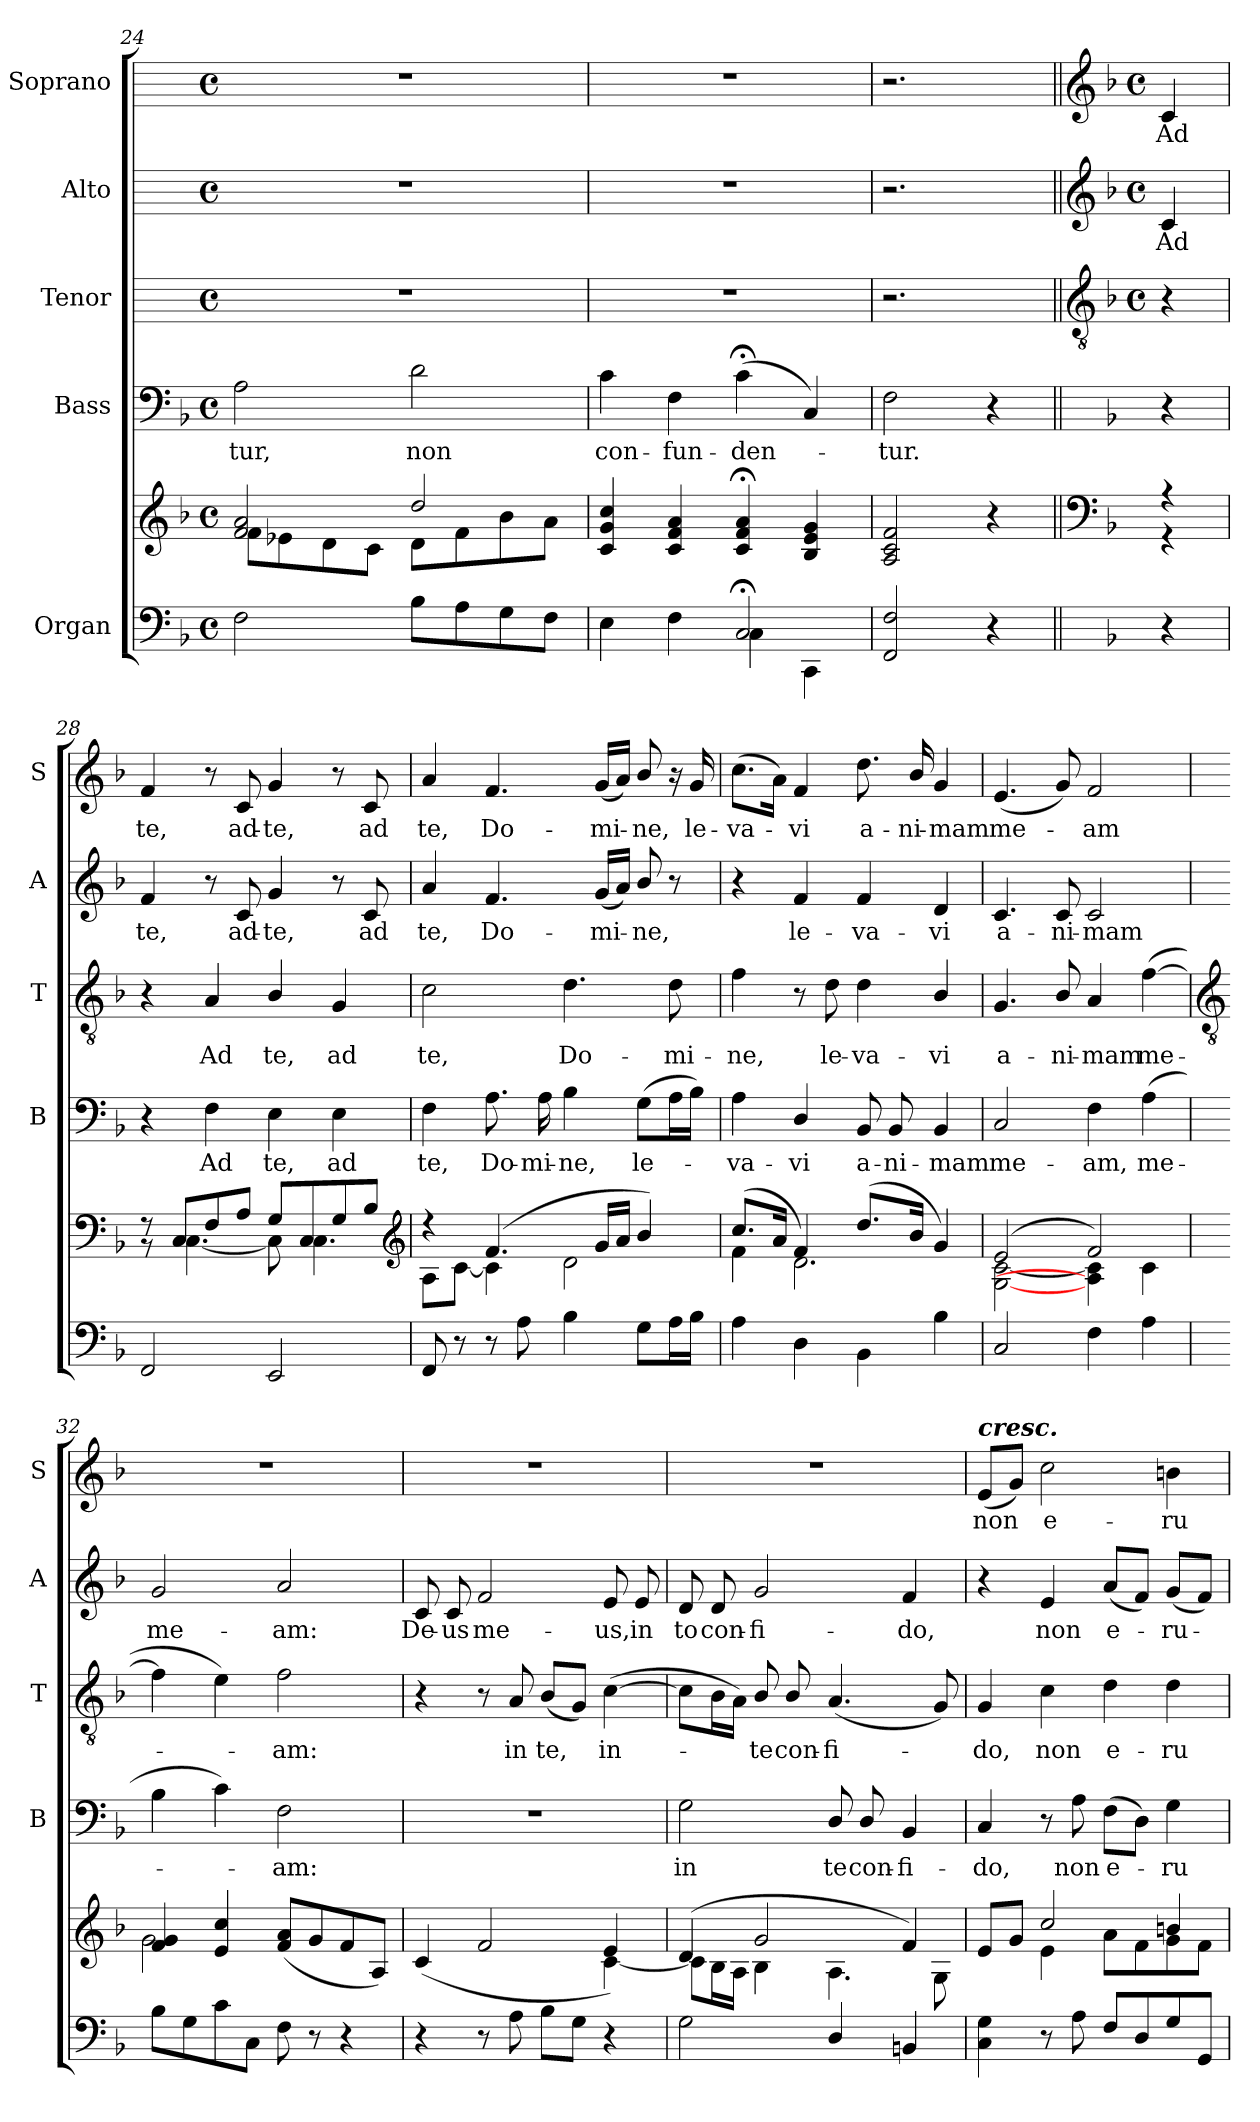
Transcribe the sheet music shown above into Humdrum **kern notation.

**kern	**kern	**kern	**text	**kern	**text	**kern	**text	**kern	**text
*part5	*part5	*part4	*part4	*part3	*part3	*part2	*part2	*part1	*part1
*staff6	*staff5	*staff4	*staff4	*staff3	*staff3	*staff2	*staff2	*staff1	*staff1
*I"Organ	*	*I"Bass	*	*I"Tenor	*	*I"Alto	*	*I"Soprano	*
*	*	*I'B	*	*I'T	*	*I'A	*	*I'S	*
*clefF4	*clefG2	*clefF4	*	*	*	*	*	*	*
*k[b-]	*k[b-]	*k[b-]	*	*	*	*	*	*	*
*F:	*F:	*F:	*	*	*	*	*	*	*
*M4/4	*M4/4	*M4/4	*	*M4/4	*	*M4/4	*	*M4/4	*
*met(c)	*met(c)	*met(c)	*	*met(c)	*	*met(c)	*	*met(c)	*
=24	=24	=24	=24	=24	=24	=24	=24	=24	=24
*^	*^	*	*	*	*	*	*	*	*
!	!	!	!	!	!LO:LY:b	!	!	!	!	!	!
1ryy	2F	2f/ 2a/	8f\L	2A	tur,	1r	.	1r	.	1r	.
.	.	.	8e-X\	.	.	.	.	.	.	.	.
.	.	.	8d\	.	.	.	.	.	.	.	.
.	.	.	8c\J	.	.	.	.	.	.	.	.
!	!	!	!	!	!LO:LY:b	!	!	!	!	!	!
.	8B-L	2dd/	8d\L	2d	non	.	.	.	.	.	.
.	8A	.	8f\	.	.	.	.	.	.	.	.
.	8G	.	8b-\	.	.	.	.	.	.	.	.
.	8FJ	.	8a\J	.	.	.	.	.	.	.	.
=25	=25	=25	=25	=25	=25	=25	=25	=25	=25	=25	=25
!	!	!	!	!	!LO:LY:b	!	!	!	!	!	!
2ryy	4E	4c/ 4g/ 4cc/	1ryy	4c	con-	1r	.	1r	.	1r	.
!	!	!	!	!	!LO:LY:b	!	!	!	!	!	!
.	4F	4c/ 4f/ 4a/	.	4F	-fun-	.	.	.	.	.	.
!	!	!	!	!	!LO:LY:b	!	!	!	!	!	!
2C;</	4C\	4c/;< 4f/;< 4a/;<	.	(4c;<	-den-	.	.	.	.	.	.
.	4CC	4B-/ 4e/ 4g/	.	4C)	.	.	.	.	.	.	.
=26	=26	=26	=26	=26	=26	=26	=26	=26	=26	=26	=26
!	!	!	!	!	!LO:LY:b	!	!	!	!	!	!
2FF/ 2F/	2.ryy	2A/ 2c/ 2f/	2.ryy	2F	tur.	2.r	.	2.r	.	2.r	.
4r	.	4r	.	4r	.	.	.	.	.	.	.
*v	*v	*	*	*	*	*	*	*	*	*	*
!!LO:LB:g=z
=27||	=27||	=27||	=27||	=27||	=27||	=27||	=27||	=27||	=27||	=27||
*	*clefF4	*	*	*	*clefGv2	*	*clefG2	*	*clefG2	*
*	*	*	*	*	*k[b-]	*	*k[b-]	*	*k[b-]	*
*	*	*	*	*	*F:	*	*F:	*	*F:	*
*	*	*	*	*	*M4/4	*	*M4/4	*	*M4/4	*
*	*	*	*	*	*met(c)	*	*met(c)	*	*met(c)	*
!	!	!	!	!	!	!	!	!LO:LY:b	!	!LO:LY:b
4r	4r	4r	4r	.	4r	.	4c	Ad	4c	Ad
=28	=28	=28	=28	=28	=28	=28	=28	=28	=28	=28
!	!	!	!	!	!	!	!	!LO:LY:b	!	!LO:LY:b
2FF	8r	8r	4r	.	4r	.	4f	te,	4f	te,
.	8C/L	[4.C\	.	.	.	.	.	.	.	.
!	!	!	!	!LO:LY:b	!	!LO:LY:b	!	!	!	!
.	8F/	.	4F	Ad	4A	Ad	8r	.	8r	.
!	!	!	!	!	!	!	!	!LO:LY:b	!	!LO:LY:b
.	8A/J	.	.	.	.	.	8c	ad-	8c	ad-
!	!	!	!	!LO:LY:b	!	!LO:LY:b	!	!LO:LY:b	!	!LO:LY:b
2EE	8G/L	8C\]	4E	te,	4B-/	te,	4g	-te,	4g	-te,
.	8C/	4.C\	.	.	.	.	.	.	.	.
!	!	!	!	!LO:LY:b	!	!LO:LY:b	!	!	!	!
.	8G/	.	4E	ad	4G	ad	8r	.	8r	.
!	!	!	!	!	!	!	!	!LO:LY:b	!	!LO:LY:b
.	8B-/J	.	.	.	.	.	8c	ad	8c	ad
*	*clefG2	*	*	*	*	*	*	*	*	*
=29	=29	=29	=29	=29	=29	=29	=29	=29	=29	=29
!	!	!	!	!LO:LY:b	!	!LO:LY:b	!	!LO:LY:b	!	!LO:LY:b
8FF	4r	8A\L	4F	te,	2c	te,	4a	te,	4a	te,
8r	.	[8c\J	.	.	.	.	.	.	.	.
!	!	!	!	!LO:LY:b	!	!	!	!LO:LY:b	!	!LO:LY:b
8r	(>4.f/	4c\]	8.A	Do-	.	.	4.f	Do-	4.f	Do-
8A	.	.	.	.	.	.	.	.	.	.
!	!	!	!	!LO:LY:b	!	!	!	!	!	!
.	.	.	16A	-mi-	.	.	.	.	.	.
!	!	!	!	!LO:LY:b	!	!LO:LY:b	!	!	!	!
4B-	.	2d\	4B-	-ne,	4.d	Do-	.	.	.	.
!	!	!	!	!	!	!	!	!LO:LY:b	!	!LO:LY:b
.	16g/LL	.	.	.	.	.	(<16gLL	-mi-	(<16gLL	-mi-
.	16a/JJ	.	.	.	.	.	16aJJ)	.	16aJJ)	.
!	!	!	!	!LO:LY:b	!	!	!	!LO:LY:b	!	!LO:LY:b
8GL	4b-/)	.	(>8GL	le-	.	.	8b-/	ne,	8b-/	ne,
!	!	!	!	!	!	!LO:LY:b	!	!	!	!
16AL	.	.	16AL	.	8d	-mi-	8r	.	16r	.
!	!	!	!	!	!	!	!	!	!	!LO:LY:b
16B-JJ	.	.	16B-JJ)	.	.	.	.	.	16g	le-
=30	=30	=30	=30	=30	=30	=30	=30	=30	=30	=30
!	!	!	!	!LO:LY:b	!	!LO:LY:b	!	!	!	!LO:LY:b
4A	(>8.cc/L	4f\	4A	va-	4f	-ne,	4r	.	(>8.ccL	-va-
.	16a/J	.	.	.	.	.	.	.	16aJ)	.
!	!	!	!	!LO:LY:b	!	!	!	!LO:LY:b	!	!LO:LY:b
4D	4f/)	2.d\	4D/	-vi	8r	.	4f	le-	4f	vi
!	!	!	!	!	!	!LO:LY:b	!	!	!	!
.	.	.	.	.	8d	le-	.	.	.	.
!	!	!	!	!LO:LY:b	!	!LO:LY:b	!	!LO:LY:b	!	!LO:LY:b
4BB-\	(>8.dd/L	.	8BB-	a-	4d	-va-	4f	-va-	8.dd	a-
!	!	!	!	!LO:LY:b	!	!	!	!	!	!
.	.	.	8BB-	-ni-	.	.	.	.	.	.
!	!	!	!	!	!	!	!	!	!	!LO:LY:b
.	16b-/J	.	.	.	.	.	.	.	16b-/	-ni-
!	!	!	!	!LO:LY:b	!	!LO:LY:b	!	!LO:LY:b	!	!LO:LY:b
4B-	4g/)	.	4BB-	-mam	4B-/	-vi	4d	-vi	4g	-mam
=31	=31	=31	=31	=31	=31	=31	=31	=31	=31	=31
!	!	!	!	!LO:LY:b	!	!LO:LY:b	!	!LO:LY:b	!	!LO:LY:b
2C	(>2e/	[2G\ [2c\	2C	me-	4.G	a-	4.c	a-	(<4.e	me-
!	!	!	!	!	!	!LO:LY:b	!	!LO:LY:b	!	!
.	.	.	.	.	8B-/	-ni-	8c	-ni-	8g)	.
!	!	!	!	!LO:LY:b	!	!LO:LY:b	!	!LO:LY:b	!	!LO:LY:b
4F	2f/)	4A\] 4c\]	4F	-am,	4A	-mam	2c	-mam	2f	am
!	!	!	!	!LO:LY:b	!	!LO:LY:b	!	!	!	!
(>4A	.	4c\	(>4A	me-	(>[4f	me-	.	.	.	.
!!LO:LB:g=z
=32	=32	=32	=32	=32	=32	=32	=32	=32	=32	=32
*	*	*	*	*	*clefGv2	*	*	*	*	*
!	!	!	!	!	!	!	!	!LO:LY:b	!	!
8B-L	4f/ 4g/	2g\	4B-	.	4f]	.	2g	me-	1r	.
8G	.	.	.	.	.	.	.	.	.	.
8c	4e/ 4cc/)	.	4c)	.	4e)	.	.	.	.	.
8CJ	.	.	.	.	.	.	.	.	.	.
!	!	!	!	!LO:LY:b	!	!LO:LY:b	!	!LO:LY:b	!	!
8F	(>8f/ 8a/L	2ryy	2F	am:	2f	am:	2a	-am:	.	.
8r	8g/	.	.	.	.	.	.	.	.	.
4r	8f/	.	.	.	.	.	.	.	.	.
.	8A/J)	.	.	.	.	.	.	.	.	.
=33	=33	=33	=33	=33	=33	=33	=33	=33	=33	=33
!	!	!	!	!	!	!	!	!LO:LY:b	!	!
4r	(>4c/	2ryy	1r	.	4r	.	8c	De-	1r	.
!	!	!	!	!	!	!	!	!LO:LY:b	!	!
.	.	.	.	.	.	.	8c	-us	.	.
!	!	!	!	!	!	!	!	!LO:LY:b	!	!
8r	2f/	.	.	.	8r	.	2f	me-	.	.
!	!	!	!	!	!	!LO:LY:b	!	!	!	!
8A	.	.	.	.	8A	in	.	.	.	.
!	!	!	!	!	!	!LO:LY:b	!	!	!	!
8B-L	.	4ryy	.	.	(<8B-L	te,	.	.	.	.
8GJ	.	.	.	.	8GJ)	.	.	.	.	.
!	!	!	!	!	!	!LO:LY:b	!	!LO:LY:b	!	!
4r	4e/)	[4c\	.	.	(>[4c	in-	8e	-us,	.	.
!	!	!	!	!	!	!	!	!LO:LY:b	!	!
.	.	.	.	.	.	.	8e	in	.	.
=34	=34	=34	=34	=34	=34	=34	=34	=34	=34	=34
!	!	!	!	!LO:LY:b	!	!	!	!LO:LY:b	!	!
2G	(>4d/	8c\L]	2G	in	8cL]	.	8d	to	1r	.
!	!	!	!	!	!	!	!	!LO:LY:b	!	!
.	.	16B-\L	.	.	16B-L	.	8d	con-	.	.
.	.	16A\JJ	.	.	16AJJ)	.	.	.	.	.
!	!	!	!	!	!	!LO:LY:b	!	!LO:LY:b	!	!
.	2g/	4B-\	.	.	8B-/	te	2g	-fi-	.	.
!	!	!	!	!	!	!LO:LY:b	!	!	!	!
.	.	.	.	.	8B-/	con-	.	.	.	.
!	!	!	!	!LO:LY:b	!	!LO:LY:b	!	!	!	!
4D/	.	4.A\	8D/	te	(<4.A	-fi-	.	.	.	.
!	!	!	!	!LO:LY:b	!	!	!	!	!	!
.	.	.	8D/	con-	.	.	.	.	.	.
!	!	!	!	!LO:LY:b	!	!	!	!LO:LY:b	!	!
4BBn	4f/)	.	4BB-	-fi-	.	.	4f	-do,	.	.
.	.	8G\	.	.	8G)	.	.	.	.	.
=35	=35	=35	=35	=35	=35	=35	=35	=35	=35	=35
!	!	!	!	!	!	!	!	!	!LO:TX:a:Bi:t=cresc.	!
!	!	!	!	!LO:LY:b	!	!LO:LY:b	!	!	!	!LO:LY:b
4C 4G	8e/L	4ryy	4C	-do,	4G	do,	4r	.	(<8eL	non
.	8g/J	.	.	.	.	.	.	.	8gJ)	.
!	!	!	!	!	!	!LO:LY:b	!	!LO:LY:b	!	!LO:LY:b
8r	2cc/	4e\	8r	.	4c	non	4e	non	2cc	e-
!	!	!	!	!LO:LY:b	!	!	!	!	!	!
8A	.	.	8A	non	.	.	.	.	.	.
!	!	!	!	!LO:LY:b	!	!LO:LY:b	!	!LO:LY:b	!	!
8FL	.	8a\L	(>8FL	e-	4d	e-	(<8aL	e-	.	.
8D	.	8f\	8DJ)	.	.	.	8fJ)	.	.	.
!	!	!	!	!LO:LY:b	!	!LO:LY:b	!	!LO:LY:b	!	!LO:LY:b
8G	4bn/	8g\	4G	ru-	4d	-ru-	(<8gL	ru-	4bn	-ru-
8GGJ	.	8f\J	.	.	.	.	8fJ)	.	.	.
*	*v	*v	*	*	*	*	*	*	*	*
=	=	=	=	=	=	=	=	=	=
*-	*-	*-	*-	*-	*-	*-	*-	*-	*-
